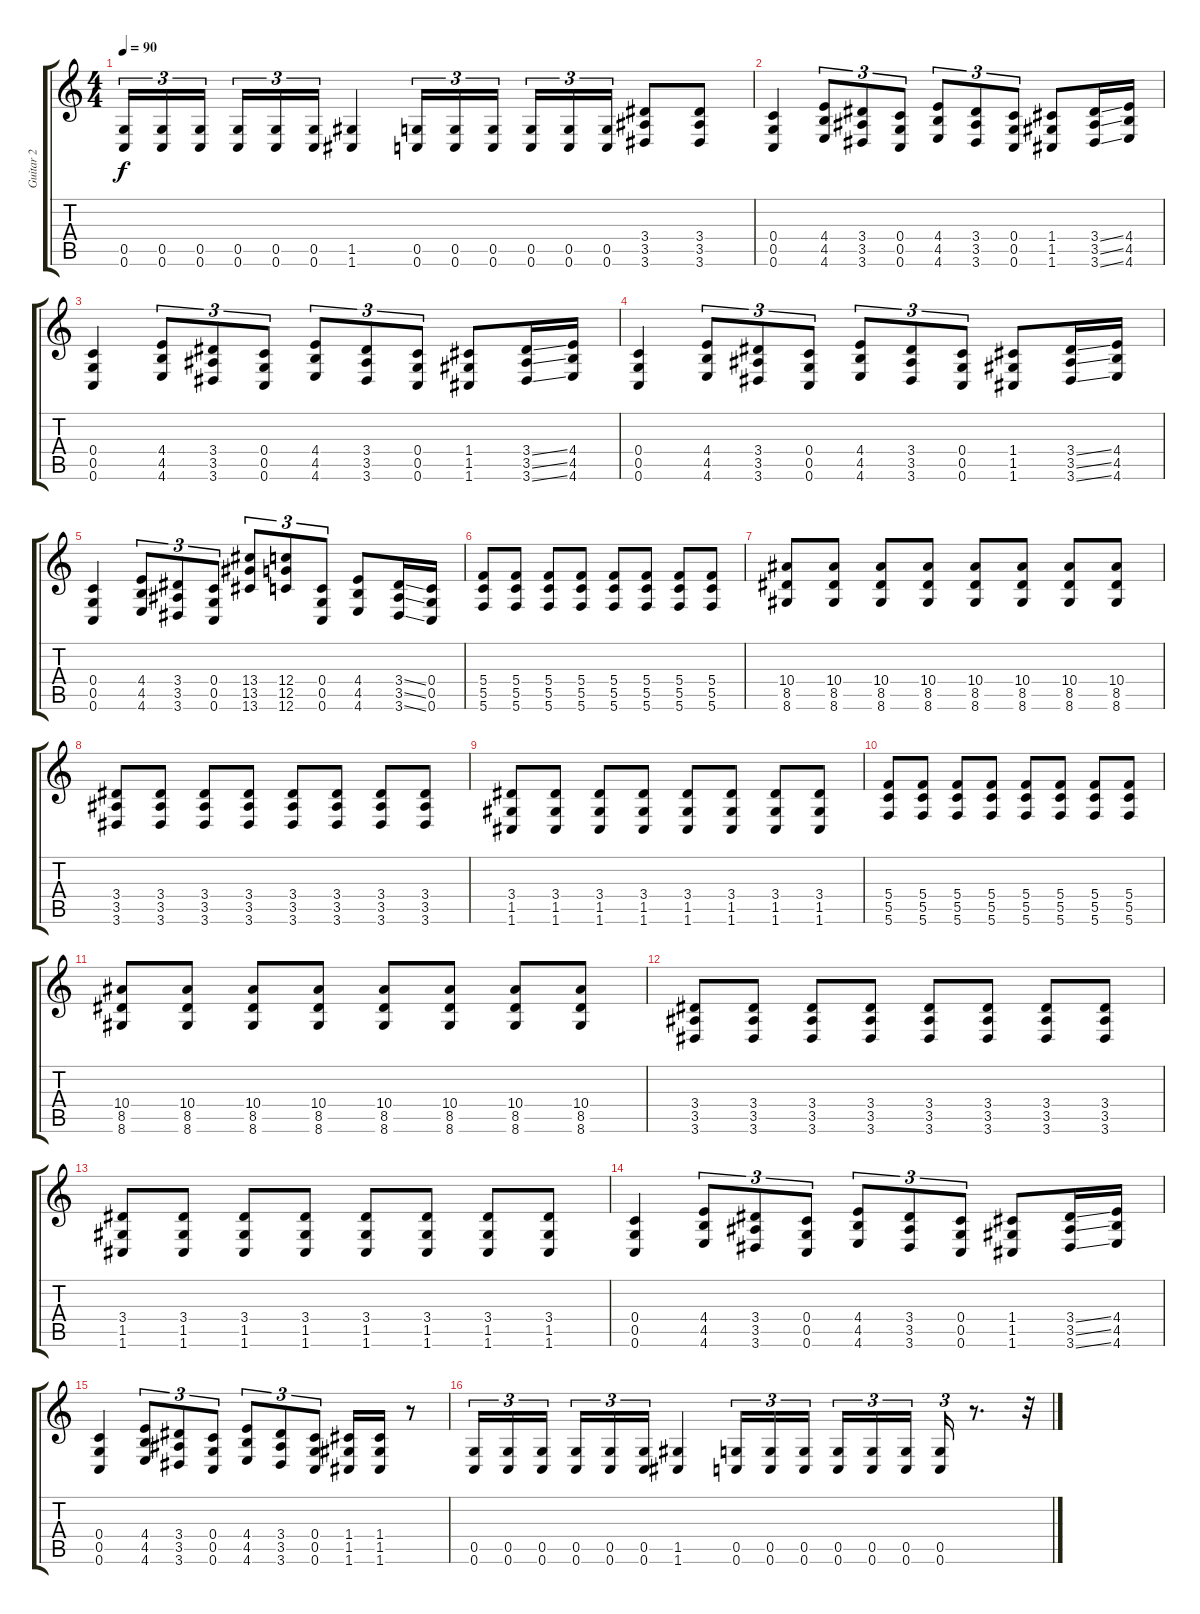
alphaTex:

\track ("Guitar 2" "Guitar 2") {instrument overdrivenguitar}
\staff {score tabs}
\tuning (D4 A3 F3 C3 G2 C2) {hide}
\ts (4 4)
\tempo 90
\clef g2
\ks c
(0.5 0.6).16{tu (3 2) dy f} (0.5 0.6).16{tu (3 2)} (0.5 0.6).16{tu (3 2)} (0.5 0.6).16{tu (3 2)} (0.5 0.6).16{tu (3 2)} (0.5 0.6).16{tu (3 2)} (1.5 1.6).4 (0.5 0.6).16{tu (3 2)} (0.5 0.6).16{tu (3 2)} (0.5 0.6).16{tu (3 2)} (0.5 0.6).16{tu (3 2)} (0.5 0.6).16{tu (3 2)} (0.5 0.6).16{tu (3 2)} (3.4 3.5 3.6).8 (3.4 3.5 3.6).8 |
(0.4 0.5 0.6).4 (4.4 4.5 4.6).8{tu (3 2)} (3.4 3.5 3.6).8{tu (3 2)} (0.4 0.5 0.6).8{tu (3 2)} (4.4 4.5 4.6).8{tu (3 2)} (3.4 3.5 3.6).8{tu (3 2)} (0.4 0.5 0.6).8{tu (3 2)} (1.4 1.5 1.6).8 (3.4{ss} 3.5{ss} 3.6{ss}).16 (4.4 4.5 4.6).16 |
(0.4 0.5 0.6).4 (4.4 4.5 4.6).8{tu (3 2)} (3.4 3.5 3.6).8{tu (3 2)} (0.4 0.5 0.6).8{tu (3 2)} (4.4 4.5 4.6).8{tu (3 2)} (3.4 3.5 3.6).8{tu (3 2)} (0.4 0.5 0.6).8{tu (3 2)} (1.4 1.5 1.6).8 (3.4{ss} 3.5{ss} 3.6{ss}).16 (4.4 4.5 4.6).16 |
(0.4 0.5 0.6).4 (4.4 4.5 4.6).8{tu (3 2)} (3.4 3.5 3.6).8{tu (3 2)} (0.4 0.5 0.6).8{tu (3 2)} (4.4 4.5 4.6).8{tu (3 2)} (3.4 3.5 3.6).8{tu (3 2)} (0.4 0.5 0.6).8{tu (3 2)} (1.4 1.5 1.6).8 (3.4{ss} 3.5{ss} 3.6{ss}).16 (4.4 4.5 4.6).16 |
(0.4 0.5 0.6).4 (4.4 4.5 4.6).8{tu (3 2)} (3.4 3.5 3.6).8{tu (3 2)} (0.4 0.5 0.6).8{tu (3 2)} (13.4 13.5 13.6).8{tu (3 2)} (12.4 12.5 12.6).8{tu (3 2)} (0.4 0.5 0.6).8{tu (3 2)} (4.4 4.5 4.6).8 (3.4{ss} 3.5{ss} 3.6{ss}).16 (0.4 0.5 0.6).16 |
(5.4 5.5 5.6).8 (5.4 5.5 5.6).8 (5.4 5.5 5.6).8 (5.4 5.5 5.6).8 (5.4 5.5 5.6).8 (5.4 5.5 5.6).8 (5.4 5.5 5.6).8 (5.4 5.5 5.6).8 |
(10.4 8.5 8.6).8 (10.4 8.5 8.6).8 (10.4 8.5 8.6).8 (10.4 8.5 8.6).8 (10.4 8.5 8.6).8 (10.4 8.5 8.6).8 (10.4 8.5 8.6).8 (10.4 8.5 8.6).8 |
(3.4 3.5 3.6).8 (3.4 3.5 3.6).8 (3.4 3.5 3.6).8 (3.4 3.5 3.6).8 (3.4 3.5 3.6).8 (3.4 3.5 3.6).8 (3.4 3.5 3.6).8 (3.4 3.5 3.6).8 |
(3.4 1.5 1.6).8 (3.4 1.5 1.6).8 (3.4 1.5 1.6).8 (3.4 1.5 1.6).8 (3.4 1.5 1.6).8 (3.4 1.5 1.6).8 (3.4 1.5 1.6).8 (3.4 1.5 1.6).8 |
(5.4 5.5 5.6).8 (5.4 5.5 5.6).8 (5.4 5.5 5.6).8 (5.4 5.5 5.6).8 (5.4 5.5 5.6).8 (5.4 5.5 5.6).8 (5.4 5.5 5.6).8 (5.4 5.5 5.6).8 |
(10.4 8.5 8.6).8 (10.4 8.5 8.6).8 (10.4 8.5 8.6).8 (10.4 8.5 8.6).8 (10.4 8.5 8.6).8 (10.4 8.5 8.6).8 (10.4 8.5 8.6).8 (10.4 8.5 8.6).8 |
(3.4 3.5 3.6).8 (3.4 3.5 3.6).8 (3.4 3.5 3.6).8 (3.4 3.5 3.6).8 (3.4 3.5 3.6).8 (3.4 3.5 3.6).8 (3.4 3.5 3.6).8 (3.4 3.5 3.6).8 |
(3.4 1.5 1.6).8 (3.4 1.5 1.6).8 (3.4 1.5 1.6).8 (3.4 1.5 1.6).8 (3.4 1.5 1.6).8 (3.4 1.5 1.6).8 (3.4 1.5 1.6).8 (3.4 1.5 1.6).8 |
(0.4 0.5 0.6).4 (4.4 4.5 4.6).8{tu (3 2)} (3.4 3.5 3.6).8{tu (3 2)} (0.4 0.5 0.6).8{tu (3 2)} (4.4 4.5 4.6).8{tu (3 2)} (3.4 3.5 3.6).8{tu (3 2)} (0.4 0.5 0.6).8{tu (3 2)} (1.4 1.5 1.6).8 (3.4{ss} 3.5{ss} 3.6{ss}).16 (4.4 4.5 4.6).16 |
(0.4 0.5 0.6).4 (4.4 4.5 4.6).8{tu (3 2)} (3.4 3.5 3.6).8{tu (3 2)} (0.4 0.5 0.6).8{tu (3 2)} (4.4 4.5 4.6).8{tu (3 2)} (3.4 3.5 3.6).8{tu (3 2)} (0.4 0.5 0.6).8{tu (3 2)} (1.4 1.5 1.6).16 (1.4 1.5 1.6).16 r.8 |
(0.5 0.6).16{tu (3 2)} (0.5 0.6).16{tu (3 2)} (0.5 0.6).16{tu (3 2)} (0.5 0.6).16{tu (3 2)} (0.5 0.6).16{tu (3 2)} (0.5 0.6).16{tu (3 2)} (1.5 1.6).4 (0.5 0.6).16{tu (3 2)} (0.5 0.6).16{tu (3 2)} (0.5 0.6).16{tu (3 2)} (0.5 0.6).16{tu (3 2)} (0.5 0.6).16{tu (3 2)} (0.5 0.6).16{tu (3 2)} (0.5 0.6).16{tu (3 2)} r.8{d} r.32{tu (3 2)}
